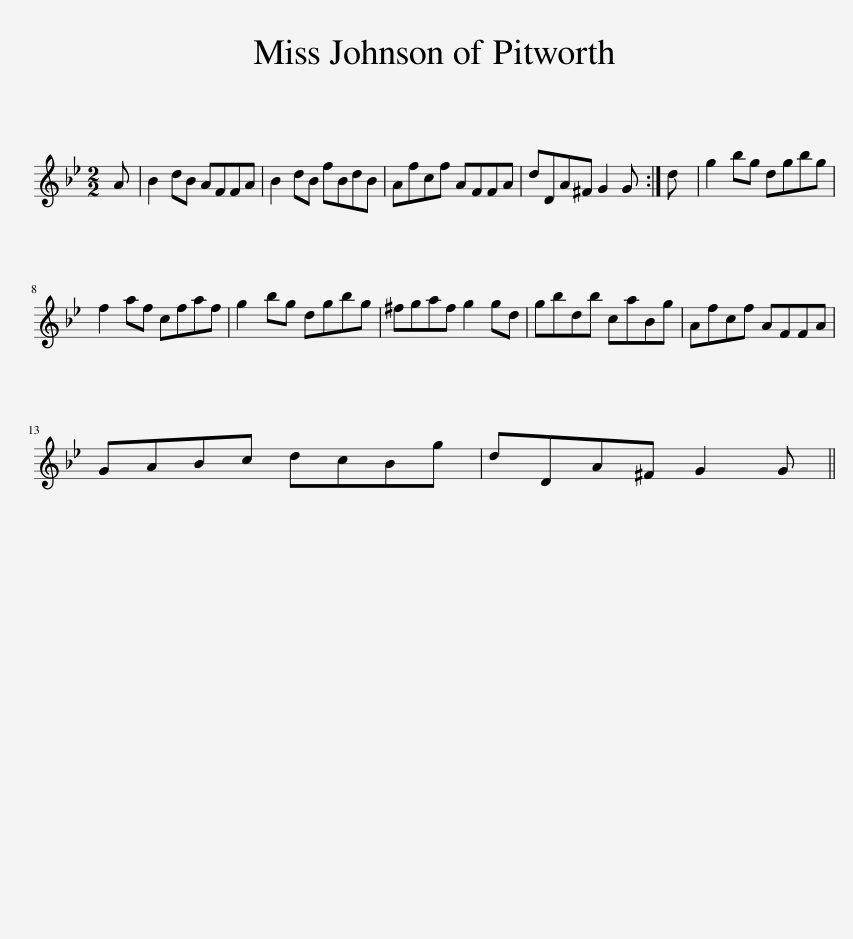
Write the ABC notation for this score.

X:1
L:1/8
M:2/2
I:linebreak $
K:Gmin
V:1 treble
V:1
 A | B2 dB AFFA | B2 dB fBdB | Afcf AFFA | dDA^F G2 G :| %5
 d | g2 bg dgbg |$ f2 af cfaf | g2 bg dgbg | ^fgaf g2 gd | %10
 gbdb caBg | Afcf AFFA |$ GABc dcBg | dDA^F G2 G || %14
